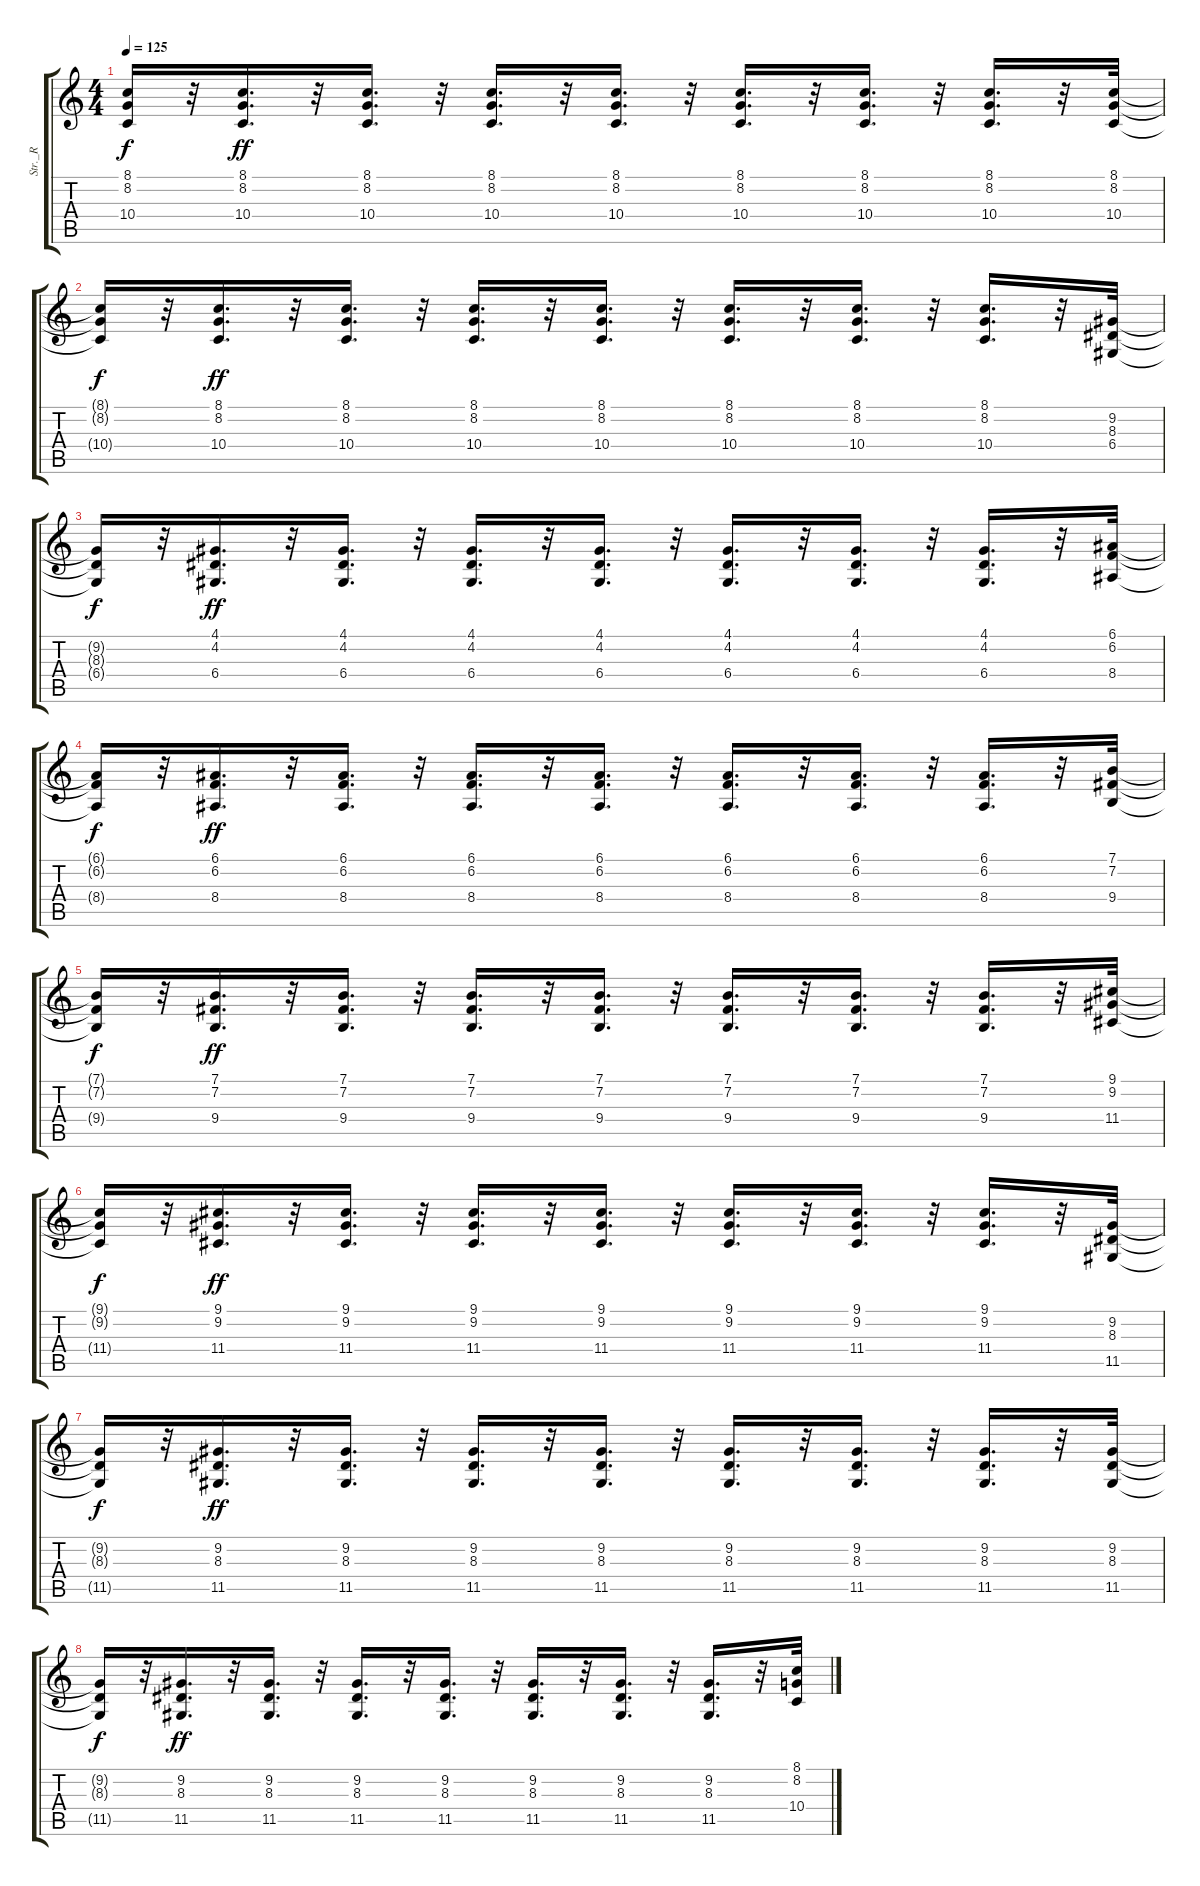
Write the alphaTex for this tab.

\track ("Str._R" "Str._R") {instrument stringensemble1}
\staff {score tabs}
\tuning (E4 B3 G3 D3 A2 E2) {hide}
\ts (4 4)
\tempo 125
\clef g2
\ks c
(8.1{t} 8.2{t} 10.4{t}).16{dy f} r.32 (8.1 8.2 10.4).16{d dy ff} r.32 (8.1 8.2 10.4).16{d} r.32 (8.1 8.2 10.4).16{d} r.32 (8.1 8.2 10.4).16{d} r.32 (8.1 8.2 10.4).16{d} r.32 (8.1 8.2 10.4).16{d} r.32 (8.1 8.2 10.4).16{d} r.32 (8.1 8.2 10.4).32 |
(8.1{t} 8.2{t} 10.4{t}).16{dy f} r.32 (8.1 8.2 10.4).16{d dy ff} r.32 (8.1 8.2 10.4).16{d} r.32 (8.1 8.2 10.4).16{d} r.32 (8.1 8.2 10.4).16{d} r.32 (8.1 8.2 10.4).16{d} r.32 (8.1 8.2 10.4).16{d} r.32 (8.1 8.2 10.4).16{d} r.32 (9.2 8.3 6.4).32 |
(9.2{t} 8.3{t} 6.4{t}).16{dy f} r.32 (4.1 4.2 6.4).16{d dy ff} r.32 (4.1 4.2 6.4).16{d} r.32 (4.1 4.2 6.4).16{d} r.32 (4.1 4.2 6.4).16{d} r.32 (4.1 4.2 6.4).16{d} r.32 (4.1 4.2 6.4).16{d} r.32 (4.1 4.2 6.4).16{d} r.32 (6.1 6.2 8.4).32 |
(6.1{t} 6.2{t} 8.4{t}).16{dy f} r.32 (6.1 6.2 8.4).16{d dy ff} r.32 (6.1 6.2 8.4).16{d} r.32 (6.1 6.2 8.4).16{d} r.32 (6.1 6.2 8.4).16{d} r.32 (6.1 6.2 8.4).16{d} r.32 (6.1 6.2 8.4).16{d} r.32 (6.1 6.2 8.4).16{d} r.32 (7.1 7.2 9.4).32 |
(7.1{t} 7.2{t} 9.4{t}).16{dy f} r.32 (7.1 7.2 9.4).16{d dy ff} r.32 (7.1 7.2 9.4).16{d} r.32 (7.1 7.2 9.4).16{d} r.32 (7.1 7.2 9.4).16{d} r.32 (7.1 7.2 9.4).16{d} r.32 (7.1 7.2 9.4).16{d} r.32 (7.1 7.2 9.4).16{d} r.32 (9.1 9.2 11.4).32 |
(9.1{t} 9.2{t} 11.4{t}).16{dy f} r.32 (9.1 9.2 11.4).16{d dy ff} r.32 (9.1 9.2 11.4).16{d} r.32 (9.1 9.2 11.4).16{d} r.32 (9.1 9.2 11.4).16{d} r.32 (9.1 9.2 11.4).16{d} r.32 (9.1 9.2 11.4).16{d} r.32 (9.1 9.2 11.4).16{d} r.32 (9.2 8.3 11.5).32 |
(9.2{t} 8.3{t} 11.5{t}).16{dy f} r.32 (9.2 8.3 11.5).16{d dy ff} r.32 (9.2 8.3 11.5).16{d} r.32 (9.2 8.3 11.5).16{d} r.32 (9.2 8.3 11.5).16{d} r.32 (9.2 8.3 11.5).16{d} r.32 (9.2 8.3 11.5).16{d} r.32 (9.2 8.3 11.5).16{d} r.32 (9.2 8.3 11.5).32 |
(9.2{t} 8.3{t} 11.5{t}).16{dy f} r.32 (9.2 8.3 11.5).16{d dy ff} r.32 (9.2 8.3 11.5).16{d} r.32 (9.2 8.3 11.5).16{d} r.32 (9.2 8.3 11.5).16{d} r.32 (9.2 8.3 11.5).16{d} r.32 (9.2 8.3 11.5).16{d} r.32 (9.2 8.3 11.5).16{d} r.32 (8.1 8.2 10.4).32
